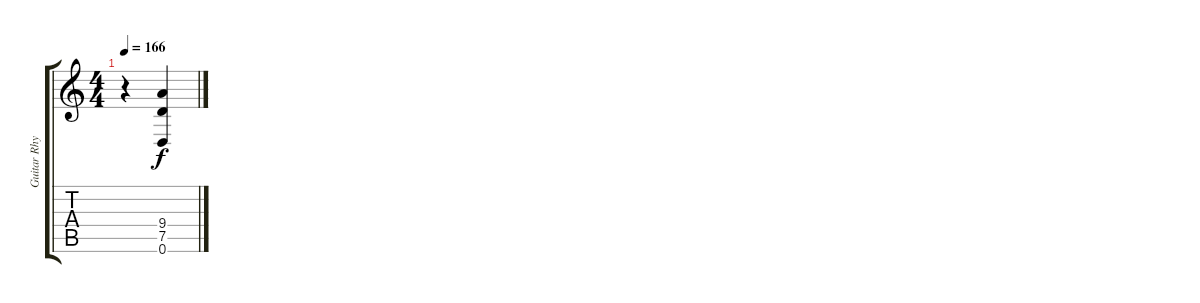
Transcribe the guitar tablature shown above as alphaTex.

\track ("Guitar Rhytm" "Guitar Rhy") {instrument overdrivenguitar}
\staff {score tabs}
\tuning (D4 A3 F3 C3 G2 D2) {hide}
\ts (4 4)
\tempo 166
\clef g2
\ks c
r.4{dy f} (9.4 7.5 0.6).4
